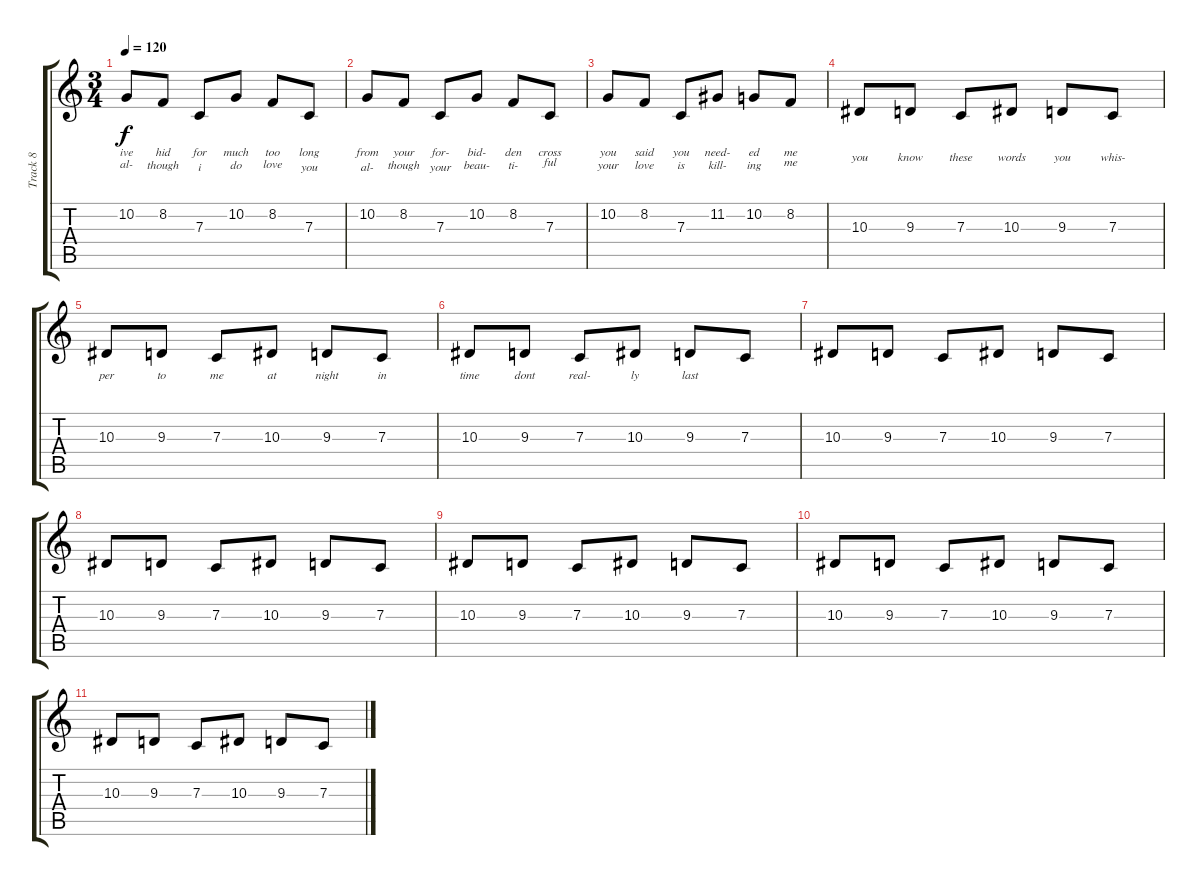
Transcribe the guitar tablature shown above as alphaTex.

\track ("Track 8" "Track 8") {instrument violin}
\staff {score tabs}
\tuning (D4 A3 F3 C3 G2 C2) {hide}
\ts (3 4)
\tempo 120
\clef g2
\ks c
10.2.8{lyrics (0 "ive") lyrics (1 "al-") lyrics (2 "") lyrics (3 "") lyrics (4 "") dy f} 8.2.8{lyrics (0 "hid") lyrics (1 "though") lyrics (2 "") lyrics (3 "") lyrics (4 "")} 7.3.8{lyrics (0 "for") lyrics (1 "i") lyrics (2 "") lyrics (3 "") lyrics (4 "")} 10.2.8{lyrics (0 "much") lyrics (1 "do") lyrics (2 "") lyrics (3 "") lyrics (4 "")} 8.2.8{lyrics (0 "too") lyrics (1 "love") lyrics (2 "") lyrics (3 "") lyrics (4 "")} 7.3.8{lyrics (0 "long") lyrics (1 "you") lyrics (2 "") lyrics (3 "") lyrics (4 "")} |
10.2.8{lyrics (0 "from") lyrics (1 "al-") lyrics (2 "") lyrics (3 "") lyrics (4 "")} 8.2.8{lyrics (0 "your") lyrics (1 "though") lyrics (2 "") lyrics (3 "") lyrics (4 "")} 7.3.8{lyrics (0 "for-") lyrics (1 "your") lyrics (2 "") lyrics (3 "") lyrics (4 "")} 10.2.8{lyrics (0 "bid-") lyrics (1 "beau-") lyrics (2 "") lyrics (3 "") lyrics (4 "")} 8.2.8{lyrics (0 "den") lyrics (1 "ti-") lyrics (2 "") lyrics (3 "") lyrics (4 "")} 7.3.8{lyrics (0 "cross") lyrics (1 "ful") lyrics (2 "") lyrics (3 "") lyrics (4 "")} |
10.2.8{lyrics (0 "you") lyrics (1 "your") lyrics (2 "") lyrics (3 "") lyrics (4 "")} 8.2.8{lyrics (0 "said") lyrics (1 "love") lyrics (2 "") lyrics (3 "") lyrics (4 "")} 7.3.8{lyrics (0 "you") lyrics (1 "is") lyrics (2 "") lyrics (3 "") lyrics (4 "")} 11.2.8{lyrics (0 "need-") lyrics (1 "kill-") lyrics (2 "") lyrics (3 "") lyrics (4 "")} 10.2.8{lyrics (0 "ed") lyrics (1 "ing") lyrics (2 "") lyrics (3 "") lyrics (4 "")} 8.2.8{lyrics (0 "me") lyrics (1 "me") lyrics (2 "") lyrics (3 "") lyrics (4 "")} |
10.3.8{lyrics (0 "") lyrics (1 "you") lyrics (2 "") lyrics (3 "") lyrics (4 "")} 9.3.8{lyrics (0 "") lyrics (1 "know") lyrics (2 "") lyrics (3 "") lyrics (4 "")} 7.3.8{lyrics (0 "") lyrics (1 "these") lyrics (2 "") lyrics (3 "") lyrics (4 "")} 10.3.8{lyrics (0 "") lyrics (1 "words") lyrics (2 "") lyrics (3 "") lyrics (4 "")} 9.3.8{lyrics (0 "") lyrics (1 "you") lyrics (2 "") lyrics (3 "") lyrics (4 "")} 7.3.8{lyrics (0 "") lyrics (1 "whis-") lyrics (2 "") lyrics (3 "") lyrics (4 "")} |
10.3.8{lyrics (0 "") lyrics (1 "per") lyrics (2 "") lyrics (3 "") lyrics (4 "")} 9.3.8{lyrics (0 "") lyrics (1 "to") lyrics (2 "") lyrics (3 "") lyrics (4 "")} 7.3.8{lyrics (0 "") lyrics (1 "me") lyrics (2 "") lyrics (3 "") lyrics (4 "")} 10.3.8{lyrics (0 "") lyrics (1 "at") lyrics (2 "") lyrics (3 "") lyrics (4 "")} 9.3.8{lyrics (0 "") lyrics (1 "night") lyrics (2 "") lyrics (3 "") lyrics (4 "")} 7.3.8{lyrics (0 "") lyrics (1 "in") lyrics (2 "") lyrics (3 "") lyrics (4 "")} |
10.3.8{lyrics (0 "") lyrics (1 "time") lyrics (2 "") lyrics (3 "") lyrics (4 "")} 9.3.8{lyrics (0 "") lyrics (1 "dont") lyrics (2 "") lyrics (3 "") lyrics (4 "")} 7.3.8{lyrics (0 "") lyrics (1 "real-") lyrics (2 "") lyrics (3 "") lyrics (4 "")} 10.3.8{lyrics (0 "") lyrics (1 "ly") lyrics (2 "") lyrics (3 "") lyrics (4 "")} 9.3.8{lyrics (0 "") lyrics (1 "last") lyrics (2 "") lyrics (3 "") lyrics (4 "")} 7.3.8 |
10.3.8 9.3.8 7.3.8 10.3.8 9.3.8 7.3.8 |
10.3.8 9.3.8 7.3.8 10.3.8 9.3.8 7.3.8 |
10.3.8 9.3.8 7.3.8 10.3.8 9.3.8 7.3.8 |
10.3.8 9.3.8 7.3.8 10.3.8 9.3.8 7.3.8 |
10.3.8 9.3.8 7.3.8 10.3.8 9.3.8 7.3.8
